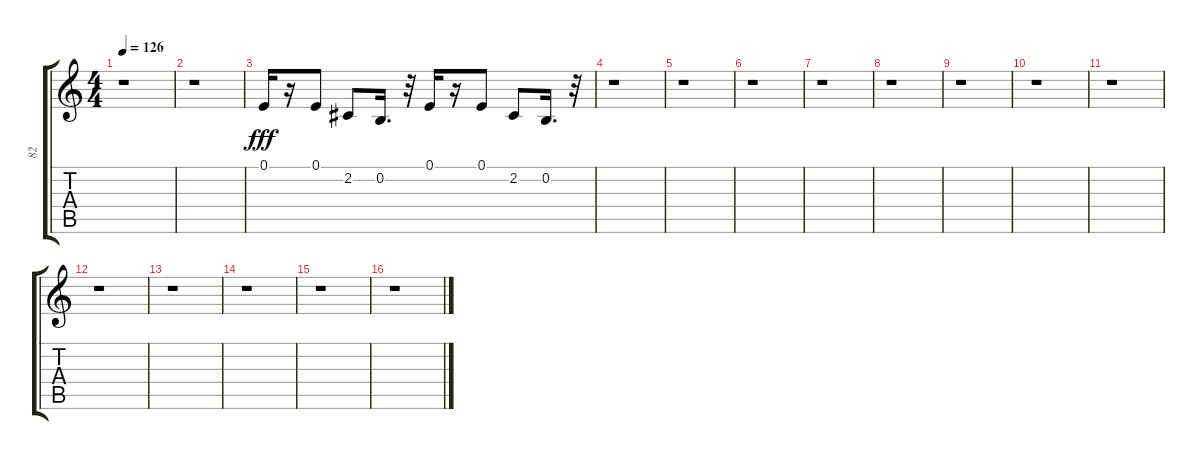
\track ("82" "82") {instrument lead2sawtooth}
\staff {score tabs}
\tuning (E4 B3 G3 D3 A2 E2) {hide}
\ts (4 4)
\tempo 126
\clef g2
\ks c
r.1{dy fff} |
r.1 |
0.1.16 r.16 0.1.8 2.2.8 0.2.16{d} r.32 0.1.16 r.16 0.1.8 2.2.8 0.2.16{d} r.32 |
r.1 |
r.1 |
r.1 |
r.1 |
r.1 |
r.1 |
r.1 |
r.1 |
r.1 |
r.1 |
r.1 |
r.1 |
r.1
